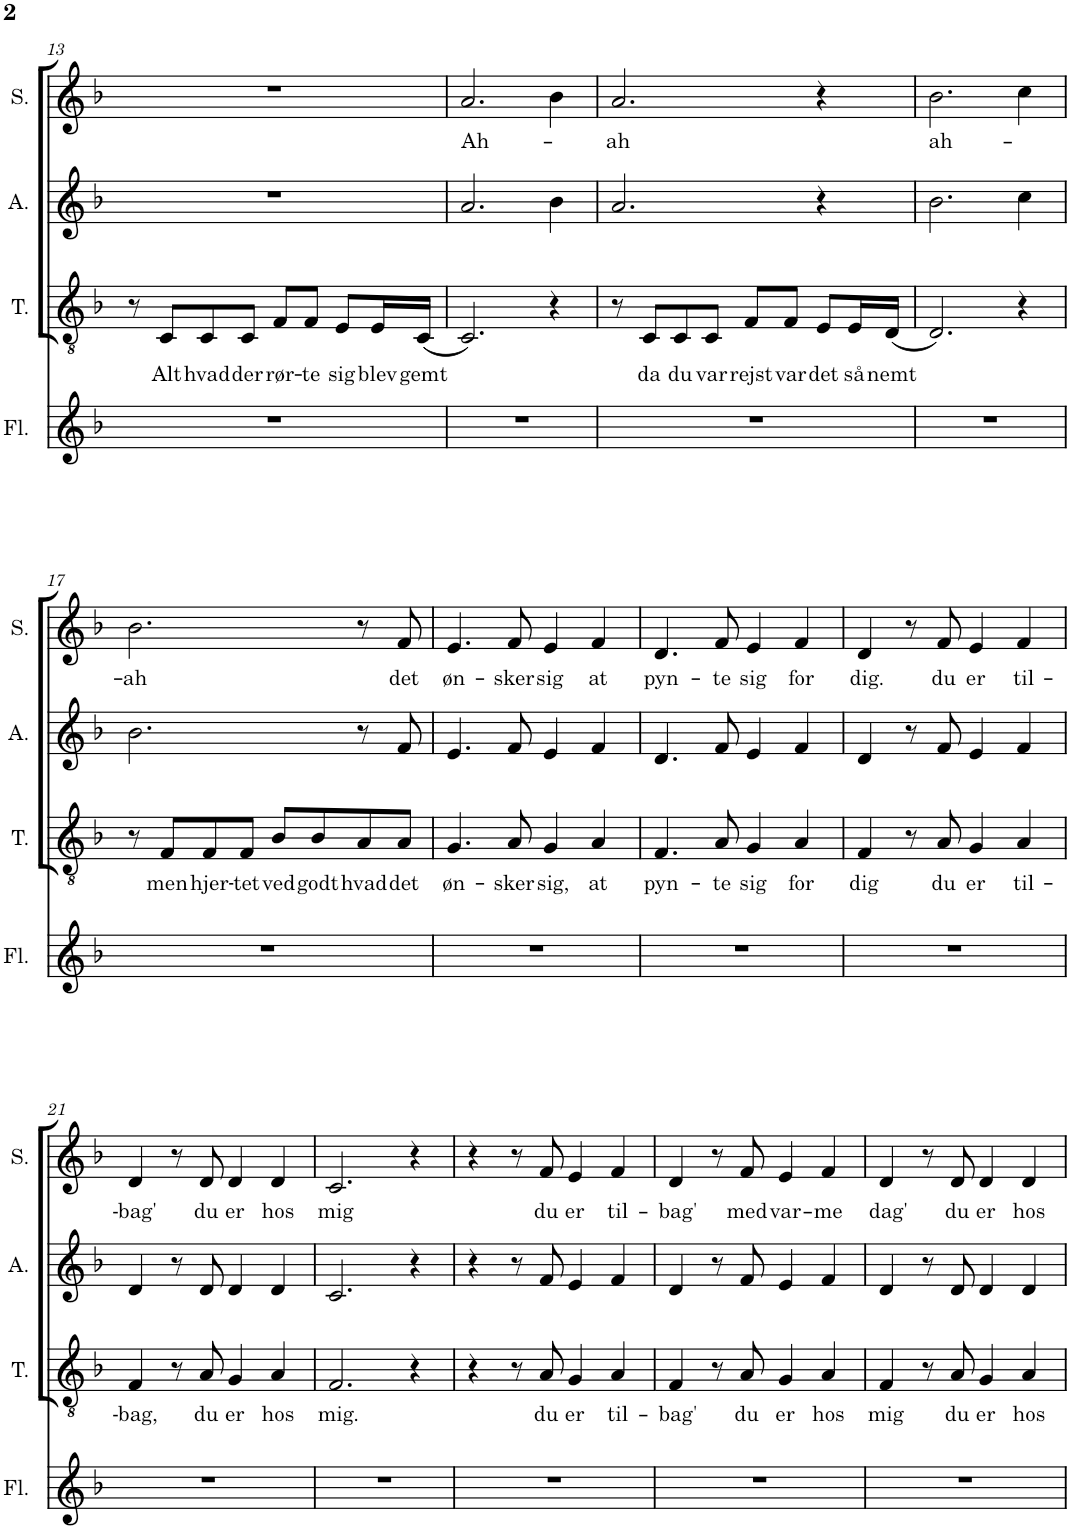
**kern	**kern	**text	**kern	**kern	**text
*part4	*part3	*part3	*part2	*part1	*part1
*staff4	*staff3	*staff3	*staff2	*staff1	*staff1
*I"Fløjte	*I"Tenor	*	*I"Alto	*I"Soprano	*
*I'Fl.	*I'T.	*	*I'A.	*I'S.	*
!!LO:PB:g=z
*clefG2	*clefGv2	*	*clefG2	*clefG2	*
*k[b-]	*k[b-]	*	*k[b-]	*k[b-]	*
*M4/4	*M4/4	*	*M4/4	*M4/4	*
=13	=13	=13	=13	=13	=13
1r	8r	.	1r	1r	.
!	!	!LO:LY:b	!	!	!
.	8C/L	Alt	.	.	.
!	!	!LO:LY:b	!	!	!
.	8C/	hvad	.	.	.
!	!	!LO:LY:b	!	!	!
.	8C/J	der	.	.	.
!	!	!LO:LY:b	!	!	!
.	8F/L	rør-	.	.	.
!	!	!LO:LY:b	!	!	!
.	8F/J	-te	.	.	.
!	!	!LO:LY:b	!	!	!
.	8E/L	sig	.	.	.
!	!	!LO:LY:b	!	!	!
.	16E/L	blev	.	.	.
!	!	!LO:LY:b	!	!	!
.	(16C/JJ	gemt	.	.	.
=14	=14	=14	=14	=14	=14
!	!	!	!	!	!LO:LY:b
1r	2.C/)	.	2.a/	2.a/	Ah-
.	4r	.	4b-\	4b-\	.
=15	=15	=15	=15	=15	=15
!	!	!	!	!	!LO:LY:b
1r	8r	.	2.a/	2.a/	-ah
!	!	!LO:LY:b	!	!	!
.	8C/L	da	.	.	.
!	!	!LO:LY:b	!	!	!
.	8C/	du	.	.	.
!	!	!LO:LY:b	!	!	!
.	8C/J	var	.	.	.
!	!	!LO:LY:b	!	!	!
.	8F/L	rejst	.	.	.
!	!	!LO:LY:b	!	!	!
.	8F/J	var	.	.	.
!	!	!LO:LY:b	!	!	!
.	8E/L	det	4r	4r	.
!	!	!LO:LY:b	!	!	!
.	16E/L	så	.	.	.
!	!	!LO:LY:b	!	!	!
.	(16D/JJ	nemt	.	.	.
=16	=16	=16	=16	=16	=16
!	!	!	!	!	!LO:LY:b
1r	2.D/)	.	2.b-\	2.b-\	ah-
.	4r	.	4cc\	4cc\	.
!!LO:LB:g=z
=17	=17	=17	=17	=17	=17
!	!	!	!	!	!LO:LY:b
1r	8r	.	2.b-\	2.b-\	-ah
!	!	!LO:LY:b	!	!	!
.	8F/L	men	.	.	.
!	!	!LO:LY:b	!	!	!
.	8F/	hjer-	.	.	.
!	!	!LO:LY:b	!	!	!
.	8F/J	-tet	.	.	.
!	!	!LO:LY:b	!	!	!
.	8B-/L	ved	.	.	.
!	!	!LO:LY:b	!	!	!
.	8B-/	godt	.	.	.
!	!	!LO:LY:b	!	!	!
.	8A/	hvad	8r	8r	.
!	!	!LO:LY:b	!	!	!LO:LY:b
.	8A/J	det	8f/	8f/	det
=18	=18	=18	=18	=18	=18
!	!	!LO:LY:b	!	!	!LO:LY:b
1r	4.G/	øn-	4.e/	4.e/	øn-
!	!	!LO:LY:b	!	!	!LO:LY:b
.	8A/	-sker	8f/	8f/	-sker
!	!	!LO:LY:b	!	!	!LO:LY:b
.	4G/	sig,	4e/	4e/	sig
!	!	!LO:LY:b	!	!	!LO:LY:b
.	4A/	at	4f/	4f/	at
=19	=19	=19	=19	=19	=19
!	!	!LO:LY:b	!	!	!LO:LY:b
1r	4.F/	pyn-	4.d/	4.d/	pyn-
!	!	!LO:LY:b	!	!	!LO:LY:b
.	8A/	-te	8f/	8f/	-te
!	!	!LO:LY:b	!	!	!LO:LY:b
.	4G/	sig	4e/	4e/	sig
!	!	!LO:LY:b	!	!	!LO:LY:b
.	4A/	for	4f/	4f/	for
=20	=20	=20	=20	=20	=20
!	!	!LO:LY:b	!	!	!LO:LY:b
1r	4F/	dig	4d/	4d/	dig.
.	8r	.	8r	8r	.
!	!	!LO:LY:b	!	!	!LO:LY:b
.	8A/	du	8f/	8f/	du
!	!	!LO:LY:b	!	!	!LO:LY:b
.	4G/	er	4e/	4e/	er
!	!	!LO:LY:b	!	!	!LO:LY:b
.	4A/	til-	4f/	4f/	til-
!!LO:LB:g=z
=21	=21	=21	=21	=21	=21
!	!	!LO:LY:b	!	!	!LO:LY:b
1r	4F/	-bag,	4d/	4d/	-bag'
.	8r	.	8r	8r	.
!	!	!LO:LY:b	!	!	!LO:LY:b
.	8A/	du	8d/	8d/	du
!	!	!LO:LY:b	!	!	!LO:LY:b
.	4G/	er	4d/	4d/	er
!	!	!LO:LY:b	!	!	!LO:LY:b
.	4A/	hos	4d/	4d/	hos
=22	=22	=22	=22	=22	=22
!	!	!LO:LY:b	!	!	!LO:LY:b
1r	2.F/	mig.	2.c/	2.c/	mig
.	4r	.	4r	4r	.
=23	=23	=23	=23	=23	=23
1r	4r	.	4r	4r	.
.	8r	.	8r	8r	.
!	!	!LO:LY:b	!	!	!LO:LY:b
.	8A/	du	8f/	8f/	du
!	!	!LO:LY:b	!	!	!LO:LY:b
.	4G/	er	4e/	4e/	er
!	!	!LO:LY:b	!	!	!LO:LY:b
.	4A/	til-	4f/	4f/	til-
=24	=24	=24	=24	=24	=24
!	!	!LO:LY:b	!	!	!LO:LY:b
1r	4F/	-bag'	4d/	4d/	-bag'
.	8r	.	8r	8r	.
!	!	!LO:LY:b	!	!	!LO:LY:b
.	8A/	du	8f/	8f/	med
!	!	!LO:LY:b	!	!	!LO:LY:b
.	4G/	er	4e/	4e/	var-
!	!	!LO:LY:b	!	!	!LO:LY:b
.	4A/	hos	4f/	4f/	-me
=25	=25	=25	=25	=25	=25
!	!	!LO:LY:b	!	!	!LO:LY:b
1r	4F/	mig	4d/	4d/	dag'
.	8r	.	8r	8r	.
!	!	!LO:LY:b	!	!	!LO:LY:b
.	8A/	du	8d/	8d/	du
!	!	!LO:LY:b	!	!	!LO:LY:b
.	4G/	er	4d/	4d/	er
!	!	!LO:LY:b	!	!	!LO:LY:b
.	4A/	hos	4d/	4d/	hos
=	=	=	=	=	=
*-	*-	*-	*-	*-	*-
